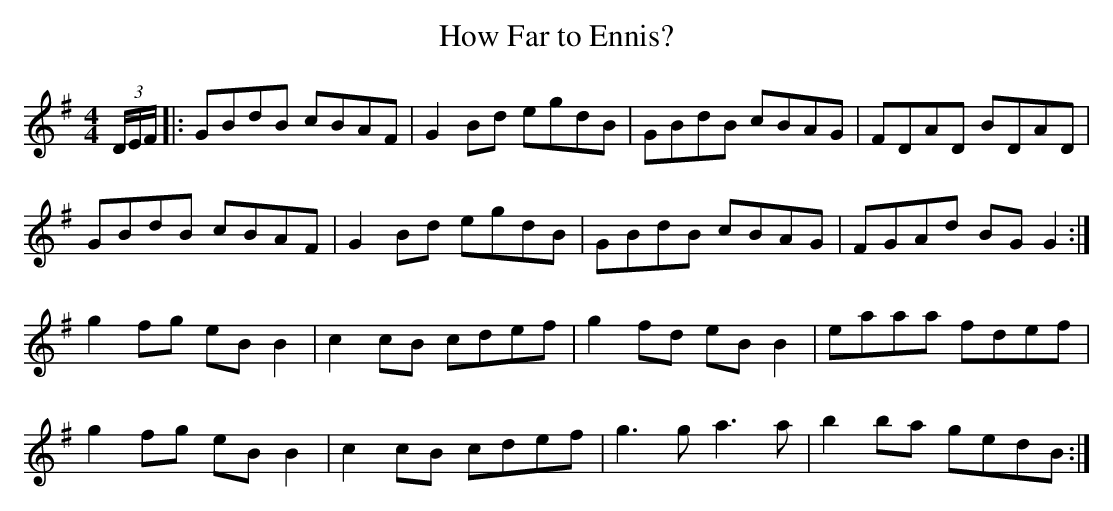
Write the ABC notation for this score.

X:1
T: How Far to Ennis?
L: 1/8
M: 4/4
K: G
(3D/E/F/|: GBdB cBAF|G2 Bd egdB|GBdB cBAG|FDAD BDAD|
GBdB cBAF|G2 Bd egdB|GBdB cBAG|FGAd BG G2 :|
g2 fg eB B2|c2 cB cdef|g2 fd eB B2|eaaa fdef|
g2 fg eB B2|c2 cB cdef|g3g a3a|b2 ba gedB :|
